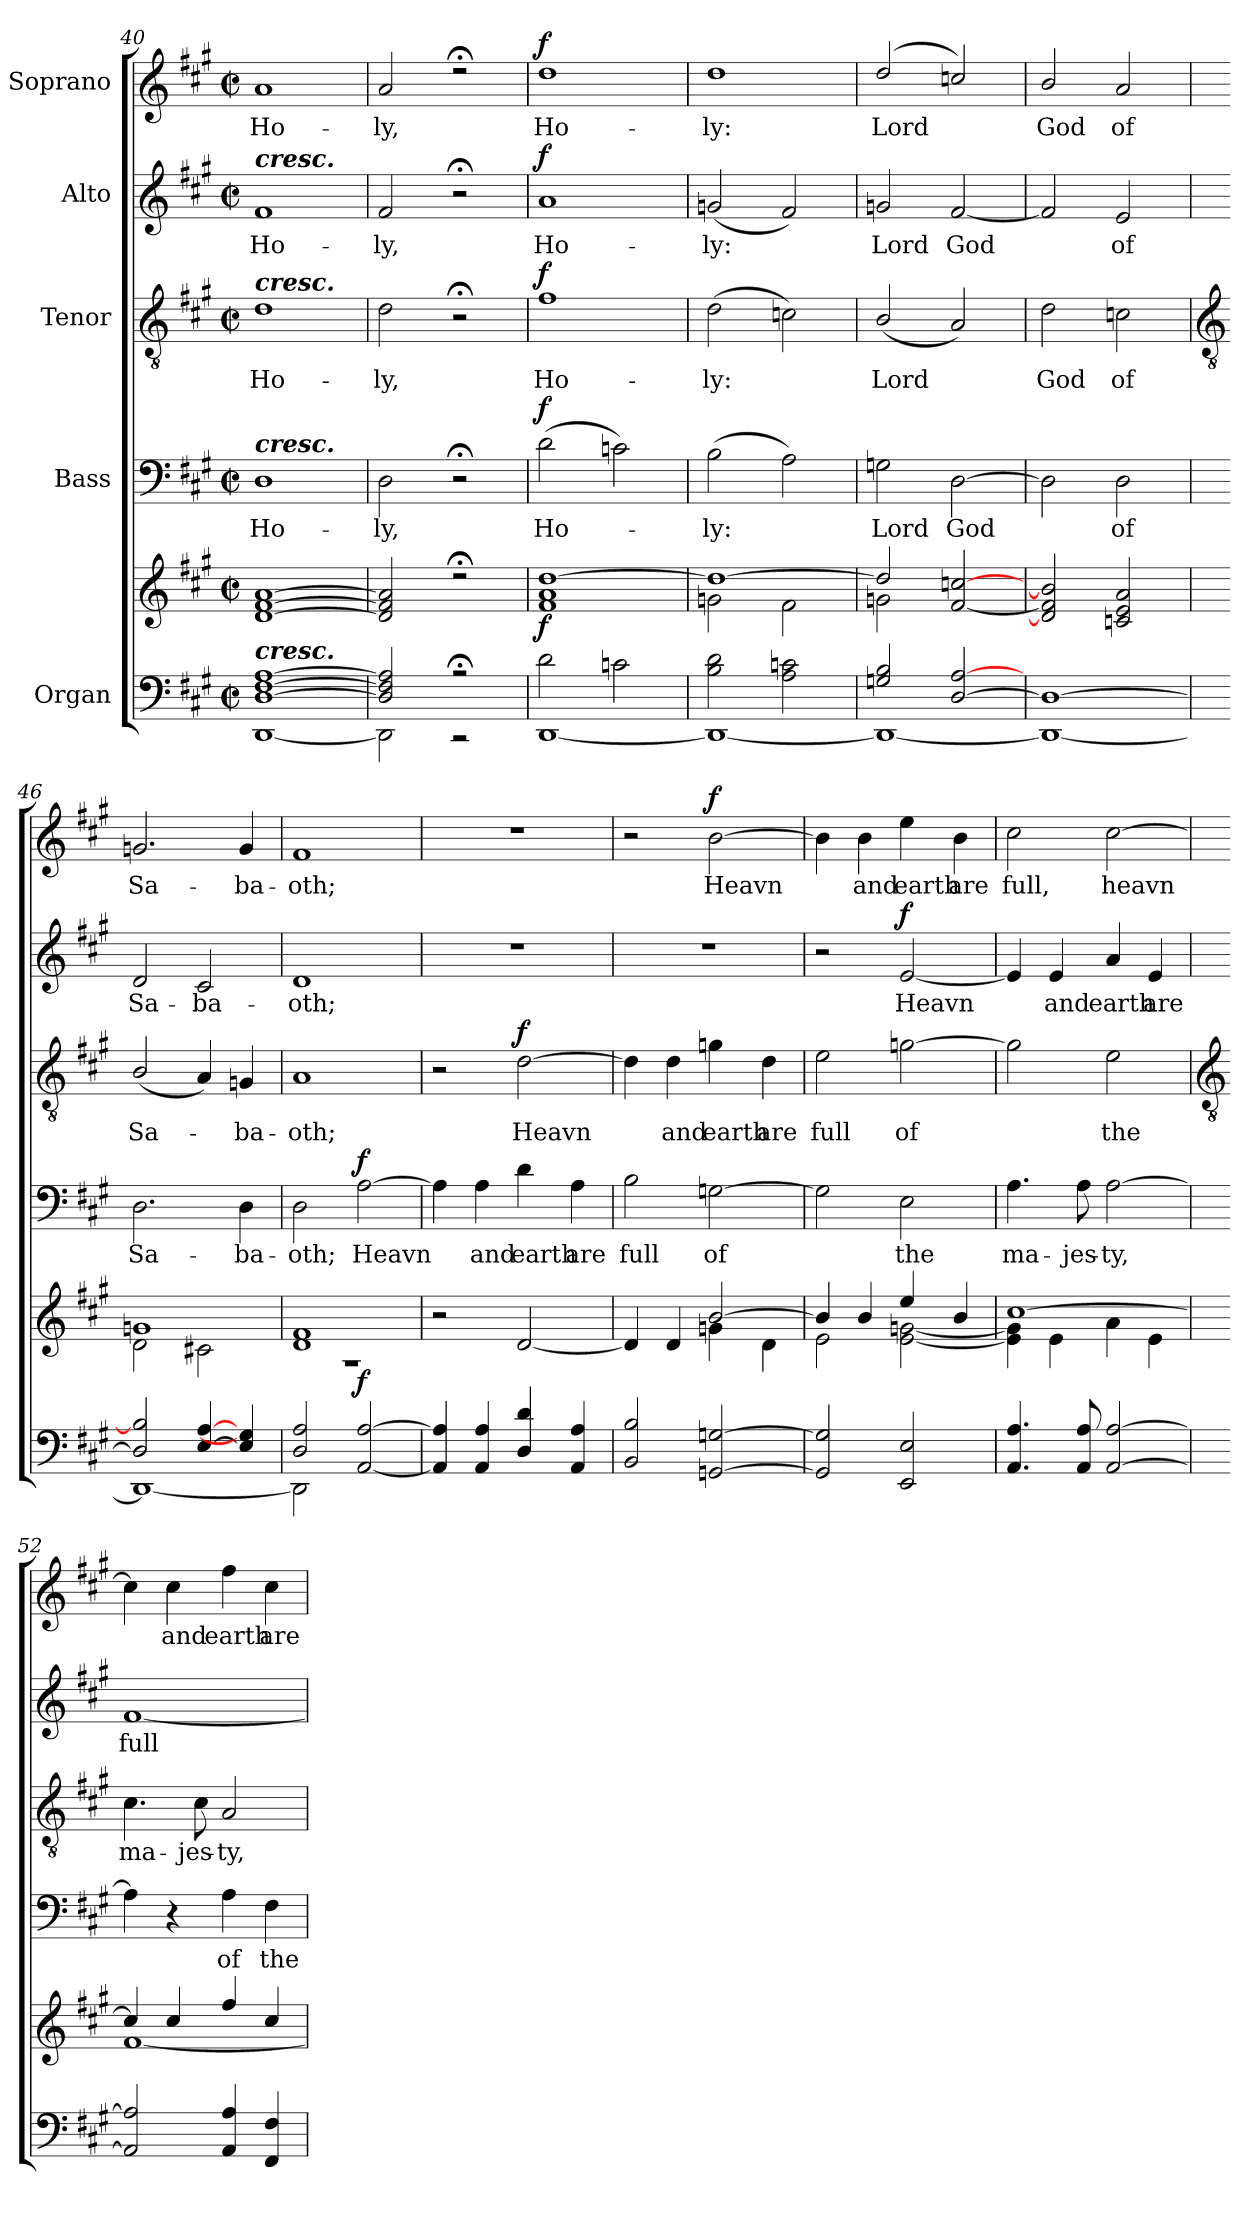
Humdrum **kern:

**kern	**kern	**dynam	**kern	**text	**dynam	**kern	**text	**dynam	**kern	**text	**dynam	**kern	**text	**dynam
*part5	*part5	*part5	*part4	*part4	*part4	*part3	*part3	*part3	*part2	*part2	*part2	*part1	*part1	*part1
*staff6	*staff5	*staff5/6	*staff4	*staff4	*staff4	*staff3	*staff3	*staff3	*staff2	*staff2	*staff2	*staff1	*staff1	*staff1
*I"Organ	*	*	*I"Bass	*	*	*I"Tenor	*	*	*I"Alto	*	*	*I"Soprano	*	*
*clefF4	*clefG2	*	*clefF4	*	*	*clefGv2	*	*	*clefG2	*	*	*clefG2	*	*
*k[f#c#g#]	*k[f#c#g#]	*	*k[f#c#g#]	*	*	*k[f#c#g#]	*	*	*k[f#c#g#]	*	*	*k[f#c#g#]	*	*
*A:	*A:	*	*A:	*	*	*A:	*	*	*A:	*	*	*A:	*	*
*M2/2	*M2/2	*	*M2/2	*	*	*M2/2	*	*	*M2/2	*	*	*M2/2	*	*
*met(c|)	*met(c|)	*	*met(c|)	*	*	*met(c|)	*	*	*met(c|)	*	*	*met(c|)	*	*
=40	=40	=40	=40	=40	=40	=40	=40	=40	=40	=40	=40	=40	=40	=40
*^	*^	*	*	*	*	*	*	*	*	*	*	*	*	*
!	!	!	!	!	!	!	!	!	!	!	!	!	!	!LO:TX:a:Bi:t=cresc.	!	!
!	!	!	!	!	!	!	!	!	!	!	!LO:TX:a:Bi:t=cresc.	!	!	!	!	!
!	!	!	!	!	!	!	!	!LO:TX:a:Bi:t=cresc.	!	!	!	!	!	!	!	!
!	!	!	!	!	!LO:TX:a:Bi:t=cresc.	!	!	!	!	!	!	!	!	!	!	!
!LO:TX:a:Bi:t=cresc.	!	!	!	!	!	!	!	!	!	!	!	!	!	!	!	!
!	!	!	!	!	!	!LO:LY:b	!	!	!LO:LY:b	!	!	!LO:LY:b	!	!	!LO:LY:b	!
*	*	*	*	*	*	*	*	*	*	*	*	*	*	*^	*	*
[1D/ [1F#/ [1A/	[1DD\	[1d/ [1f#/ [1a/	1ryy	.	1D	Ho-	.	1d	Ho-	.	1f#	Ho-	.	1a	1ryy	Ho-	.
=41	=41	=41	=41	=41	=41	=41	=41	=41	=41	=41	=41	=41	=41	=41	=41	=41	=41
!	!	!	!	!	!	!LO:LY:b	!	!	!LO:LY:b	!	!	!LO:LY:b	!	!	!	!LO:LY:b	!
2D/] 2F#/] 2A/]	2DD\]	2d/] 2f#/] 2a/]	1ryy	.	2D	-ly,	.	2d	-ly,	.	2f#	-ly,	.	2a	1ryy	-ly,	.
2r;<	2r	2r;<	.	.	2r;<	.	.	2r;<	.	.	2r;<	.	.	2r;<	.	.	.
=42	=42	=42	=42	=42	=42	=42	=42	=42	=42	=42	=42	=42	=42	=42	=42	=42	=42
!	!	!	!	!LO:DY:b	!	!LO:LY:b	!LO:DY:b	!	!LO:LY:b	!LO:DY:b	!	!LO:LY:b	!LO:DY:b	!	!	!LO:LY:b	!LO:DY:b
2d\	[1DD\	[1dd/	1f#\ 1a\	f	(>2d	Ho-	f	1f#	Ho-	f	1a	Ho-	f	1dd	1ryy	Ho-	f
2cn\	.	.	.	.	2cn)	.	.	.	.	.	.	.	.	.	.	.	.
=43	=43	=43	=43	=43	=43	=43	=43	=43	=43	=43	=43	=43	=43	=43	=43	=43	=43
!	!	!	!	!	!	!LO:LY:b	!	!	!LO:LY:b	!	!	!LO:LY:b	!	!	!	!LO:LY:b	!
2B\ 2d\	1DD\_	1dd/_	2gn\	.	(>2B	ly:	.	(>2d	-ly:	.	(<2gn	-ly:	.	1dd	1ryy	-ly:	.
2A\ 2cn\	.	.	2f#\	.	2A)	.	.	2cn)	.	.	2f#)	.	.	.	.	.	.
=44	=44	=44	=44	=44	=44	=44	=44	=44	=44	=44	=44	=44	=44	=44	=44	=44	=44
!	!	!	!	!	!	!LO:LY:b	!	!	!LO:LY:b	!	!	!LO:LY:b	!	!	!	!LO:LY:b	!
2Gn/ 2B/	1DD\_	2dd/]	2gn\	.	2Gn	Lord	.	(<2B/	Lord	.	2gn	Lord	.	(>2dd	1ryy	Lord	.
!	!	!	!	!	!	!LO:LY:b	!	!	!	!	!	!LO:LY:b	!	!	!	!	!
[2D/ [2A/	.	[2f#/ [2ccn/	2ryy	.	[2D	God	.	2A)	.	.	[2f#	God	.	2ccn)	.	.	.
=45	=45	=45	=45	=45	=45	=45	=45	=45	=45	=45	=45	=45	=45	=45	=45	=45	=45
!	!	!	!	!	!	!	!	!	!LO:LY:b	!	!	!	!	!	!	!LO:LY:b	!
1D/_	1DD\_	2d/] 2f#/] 2b/]	2ryy	.	2D]	.	.	2d	God	.	2f#]	.	.	2b/	1ryy	God	.
!	!	!	!	!	!	!LO:LY:b	!	!	!LO:LY:b	!	!	!LO:LY:b	!	!	!	!LO:LY:b	!
.	.	2cn/ 2e/ 2a/	2ryy	.	2D	of	.	2cn	of	.	2e	of	.	2a	.	of	.
*	*	*	*	*	*	*	*	*	*	*	*	*	*	*v	*v	*	*
!!LO:LB:g=z
=46	=46	=46	=46	=46	=46	=46	=46	=46	=46	=46	=46	=46	=46	=46	=46	=46
*	*	*	*	*	*	*	*	*clefGv2	*	*	*	*	*	*	*	*
!	!	!	!	!	!	!LO:LY:b	!	!	!LO:LY:b	!	!	!LO:LY:b	!	!	!LO:LY:b	!
2D/] 2B/]	1DD\_	1gn/	2d\	.	2.D	Sa-	.	(<2B/	Sa-	.	2d	Sa-	.	2.gn	Sa-	.
!	!	!	!	!	!	!	!	!	!	!	!	!LO:LY:b	!	!	!	!
[4E/ [4A/	.	.	2c#X\	.	.	.	.	4A)	.	.	2c#	-ba-	.	.	.	.
!	!	!	!	!	!	!LO:LY:b	!	!	!LO:LY:b	!	!	!	!	!	!LO:LY:b	!
4E/] 4G/]	.	.	.	.	4D	-ba-	.	4Gn	ba-	.	.	.	.	4g	-ba-	.
=47	=47	=47	=47	=47	=47	=47	=47	=47	=47	=47	=47	=47	=47	=47	=47	=47
!	!	!	!	!	!	!LO:LY:b	!	!	!LO:LY:b	!	!	!LO:LY:b	!	!	!LO:LY:b	!
2D/ 2A/	2DD\]	1d/ 1f#/	1r	.	2D	-oth;	.	1A	-oth;	.	1d	-oth;	.	1f#	-oth;	.
!	!	!	!	!LO:DY:a=2	!	!LO:LY:b	!LO:DY:b	!	!	!	!	!	!	!	!	!
[2AA/ [2A/	2ryy	.	.	f	[2A	Heavn	f	.	.	.	.	.	.	.	.	.
=48	=48	=48	=48	=48	=48	=48	=48	=48	=48	=48	=48	=48	=48	=48	=48	=48
4AA/] 4A/]	1ryy	2r	2ryy	.	4A]	.	.	2r	.	.	1r	.	.	1r	.	.
!	!	!	!	!	!	!LO:LY:b	!	!	!	!	!	!	!	!	!	!
4AA/ 4A/	.	.	.	.	4A	and	.	.	.	.	.	.	.	.	.	.
!	!	!	!	!	!	!LO:LY:b	!	!	!LO:LY:b	!LO:DY:b	!	!	!	!	!	!
4D/ 4d/	.	[2d/	2ryy	.	4d	earth	.	[2d	Heavn	f	.	.	.	.	.	.
!	!	!	!	!	!	!LO:LY:b	!	!	!	!	!	!	!	!	!	!
4AA/ 4A/	.	.	.	.	4A	are	.	.	.	.	.	.	.	.	.	.
=49	=49	=49	=49	=49	=49	=49	=49	=49	=49	=49	=49	=49	=49	=49	=49	=49
!	!	!	!	!	!	!LO:LY:b	!	!	!	!	!	!	!	!	!	!
2BB/ 2B/	1ryy	4d/]	2ryy	.	2B	full	.	4d]	.	.	1r	.	.	2r	.	.
!	!	!	!	!	!	!	!	!	!LO:LY:b	!	!	!	!	!	!	!
.	.	4d/	.	.	.	.	.	4d	and	.	.	.	.	.	.	.
!	!	!	!	!	!	!LO:LY:b	!	!	!LO:LY:b	!	!	!	!	!	!LO:LY:b	!LO:DY:b
[2GGn/ [2Gn/	.	[2b/	4gn\	.	[2Gn	of	.	4gn	earth	.	.	.	.	[2b	Heavn	f
!	!	!	!	!	!	!	!	!	!LO:LY:b	!	!	!	!	!	!	!
.	.	.	4d\	.	.	.	.	4d	are	.	.	.	.	.	.	.
=50	=50	=50	=50	=50	=50	=50	=50	=50	=50	=50	=50	=50	=50	=50	=50	=50
!	!	!	!	!	!	!	!	!	!LO:LY:b	!	!	!	!	!	!	!
2GG/] 2G/]	1ryy	4b/]	2e\	.	2G]	.	.	2e	full	.	2r	.	.	4b]	.	.
!	!	!	!	!	!	!	!	!	!	!	!	!	!	!	!LO:LY:b	!
.	.	4b/	.	.	.	.	.	.	.	.	.	.	.	4b	and	.
!	!	!	!	!	!	!LO:LY:b	!	!	!LO:LY:b	!	!	!LO:LY:b	!LO:DY:b	!	!LO:LY:b	!
2EE/ 2E/	.	4ee/	[2e\ [2gn\	.	2E	the	.	[2gn	of	.	[2e	Heavn	f	4ee	earth	.
!	!	!	!	!	!	!	!	!	!	!	!	!	!	!	!LO:LY:b	!
.	.	4b/	.	.	.	.	.	.	.	.	.	.	.	4b	are	.
=51	=51	=51	=51	=51	=51	=51	=51	=51	=51	=51	=51	=51	=51	=51	=51	=51
!	!	!	!	!	!	!LO:LY:b	!	!	!	!	!	!	!	!	!LO:LY:b	!
4.AA/ 4.A/	1ryy	[1cc#/	4e\] 4g\]	.	4.A	ma-	.	2g]	.	.	4e]	.	.	2cc#	full,	.
!	!	!	!	!	!	!	!	!	!	!	!	!LO:LY:b	!	!	!	!
.	.	.	4e\	.	.	.	.	.	.	.	4e	and	.	.	.	.
!	!	!	!	!	!	!LO:LY:b	!	!	!	!	!	!	!	!	!	!
8AA/ 8A/	.	.	.	.	8A	-jes-	.	.	.	.	.	.	.	.	.	.
!	!	!	!	!	!	!LO:LY:b	!	!	!LO:LY:b	!	!	!LO:LY:b	!	!	!LO:LY:b	!
[2AA/ [2A/	.	.	4a\	.	[2A	-ty,	.	2e	the	.	4a	earth	.	[2cc#	heavn	.
!	!	!	!	!	!	!	!	!	!	!	!	!LO:LY:b	!	!	!	!
.	.	.	4e\	.	.	.	.	.	.	.	4e	are	.	.	.	.
!!LO:LB:g=z
=52	=52	=52	=52	=52	=52	=52	=52	=52	=52	=52	=52	=52	=52	=52	=52	=52
*	*	*	*	*	*	*	*	*clefGv2	*	*	*	*	*	*	*	*
!	!	!	!	!	!	!	!	!	!LO:LY:b	!	!	!LO:LY:b	!	!	!	!
2AA/] 2A/]	1ryy	4cc#/]	[1f#\	.	4A]	.	.	4.c#	ma-	.	[1f#	full	.	4cc#]	.	.
!	!	!	!	!	!	!	!	!	!	!	!	!	!	!	!LO:LY:b	!
.	.	4cc#/	.	.	4r	.	.	.	.	.	.	.	.	4cc#	and	.
!	!	!	!	!	!	!	!	!	!LO:LY:b	!	!	!	!	!	!	!
.	.	.	.	.	.	.	.	8c#	-jes-	.	.	.	.	.	.	.
!	!	!	!	!	!	!LO:LY:b	!	!	!LO:LY:b	!	!	!	!	!	!LO:LY:b	!
4AA/ 4A/	.	4ff#/	.	.	4A	of	.	2A	-ty,	.	.	.	.	4ff#	earth	.
!	!	!	!	!	!	!LO:LY:b	!	!	!	!	!	!	!	!	!LO:LY:b	!
4FF#/ 4F#/	.	4cc#/	.	.	4F#	the	.	.	.	.	.	.	.	4cc#	are	.
*v	*v	*	*	*	*	*	*	*	*	*	*	*	*	*	*	*
*	*v	*v	*	*	*	*	*	*	*	*	*	*	*	*	*
=	=	=	=	=	=	=	=	=	=	=	=	=	=	=
*-	*-	*-	*-	*-	*-	*-	*-	*-	*-	*-	*-	*-	*-	*-
